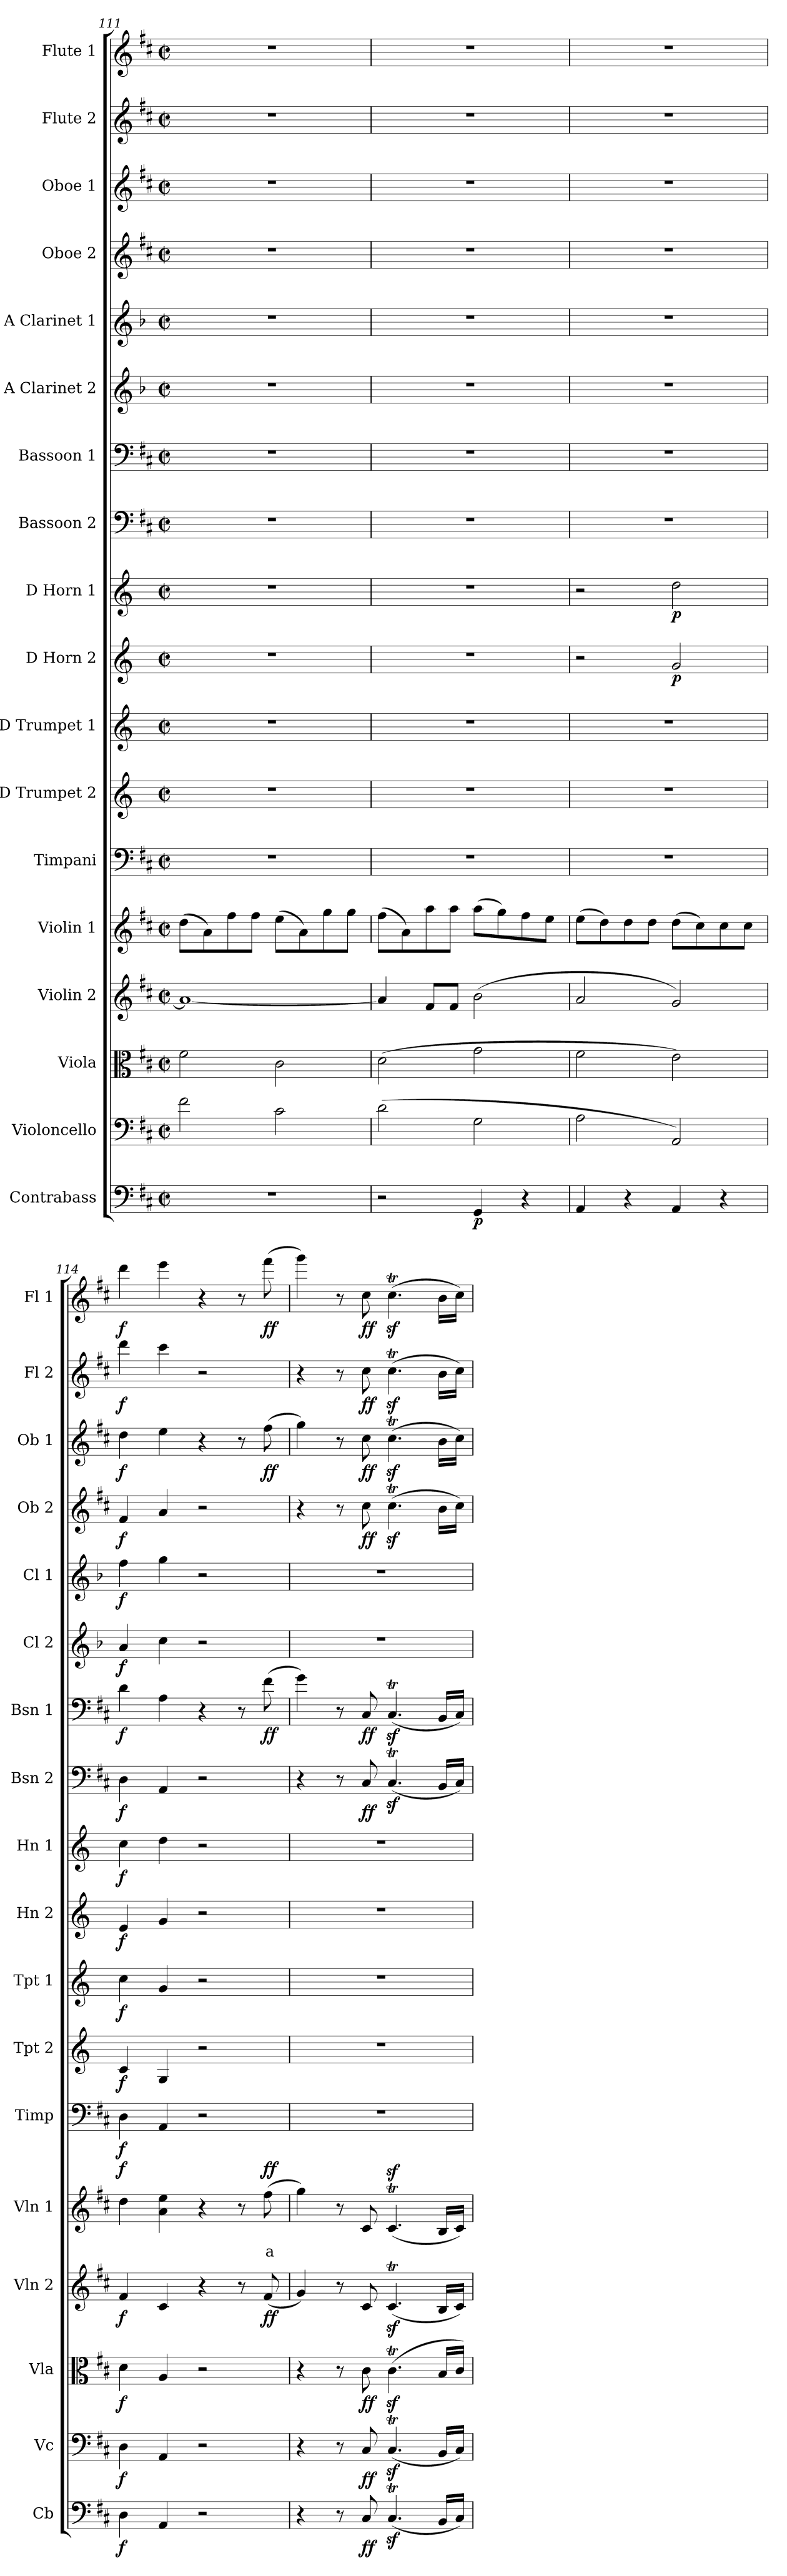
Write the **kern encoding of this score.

**kern	**dynam	**kern	**dynam	**kern	**dynam	**kern	**dynam	**kern	**text	**dynam	**kern	**dynam	**kern	**dynam	**kern	**dynam	**kern	**dynam	**kern	**dynam	**kern	**dynam	**kern	**dynam	**kern	**dynam	**kern	**dynam	**kern	**dynam	**kern	**dynam	**kern	**dynam	**kern	**dynam
*part18	*part18	*part17	*part17	*part16	*part16	*part15	*part15	*part14	*part14	*part14	*part13	*part13	*part12	*part12	*part11	*part11	*part10	*part10	*part9	*part9	*part8	*part8	*part7	*part7	*part6	*part6	*part5	*part5	*part4	*part4	*part3	*part3	*part2	*part2	*part1	*part1
*staff18	*staff18	*staff17	*staff17	*staff16	*staff16	*staff15	*staff15	*staff14	*staff14	*staff14	*staff13	*staff13	*staff12	*staff12	*staff11	*staff11	*staff10	*staff10	*staff9	*staff9	*staff8	*staff8	*staff7	*staff7	*staff6	*staff6	*staff5	*staff5	*staff4	*staff4	*staff3	*staff3	*staff2	*staff2	*staff1	*staff1
*I"Contrabass	*	*I"Violoncello	*	*I"Viola	*	*I"Violin 2	*	*I"Violin 1	*	*	*I"Timpani	*	*I"D Trumpet 2	*	*I"D Trumpet 1	*	*I"D Horn 2	*	*I"D Horn 1	*	*I"Bassoon 2	*	*I"Bassoon 1	*	*I"A Clarinet 2	*	*I"A Clarinet 1	*	*I"Oboe 2	*	*I"Oboe 1	*	*I"Flute 2	*	*I"Flute 1	*
*I'Cb	*	*I'Vc	*	*I'Vla	*	*I'Vln 2	*	*I'Vln 1	*	*	*I'Timp	*	*I'Tpt 2	*	*I'Tpt 1	*	*I'Hn 2	*	*I'Hn 1	*	*I'Bsn 2	*	*I'Bsn 1	*	*I'Cl 2	*	*I'Cl 1	*	*I'Ob 2	*	*I'Ob 1	*	*I'Fl 2	*	*I'Fl 1	*
*clefF4	*	*clefF4	*	*clefC3	*	*clefG2	*	*clefG2	*	*	*clefF4	*	*clefG2	*	*clefG2	*	*clefG2	*	*clefG2	*	*clefF4	*	*clefF4	*	*clefG2	*	*clefG2	*	*clefG2	*	*clefG2	*	*clefG2	*	*clefG2	*
*ITrd7c12	*	*	*	*	*	*	*	*	*	*	*	*	*ITrd-1c-2	*	*ITrd-1c-2	*	*ITrd6c10	*	*ITrd6c10	*	*	*	*	*	*ITrd2c3	*	*ITrd2c3	*	*	*	*	*	*	*	*	*
*k[f#c#]	*	*k[f#c#]	*	*k[f#c#]	*	*k[f#c#]	*	*k[f#c#]	*	*	*k[f#c#]	*	*k[f#c#]	*	*k[f#c#]	*	*k[f#c#]	*	*k[f#c#]	*	*k[f#c#]	*	*k[f#c#]	*	*k[f#c#]	*	*k[f#c#]	*	*k[f#c#]	*	*k[f#c#]	*	*k[f#c#]	*	*k[f#c#]	*
*M2/2	*	*M2/2	*	*M2/2	*	*M2/2	*	*M2/2	*	*	*M2/2	*	*M2/2	*	*M2/2	*	*M2/2	*	*M2/2	*	*M2/2	*	*M2/2	*	*M2/2	*	*M2/2	*	*M2/2	*	*M2/2	*	*M2/2	*	*M2/2	*
*met(c|)	*	*met(c|)	*	*met(c|)	*	*met(c|)	*	*met(c|)	*	*	*met(c|)	*	*met(c|)	*	*met(c|)	*	*met(c|)	*	*met(c|)	*	*met(c|)	*	*met(c|)	*	*met(c|)	*	*met(c|)	*	*met(c|)	*	*met(c|)	*	*met(c|)	*	*met(c|)	*
=111	=111	=111	=111	=111	=111	=111	=111	=111	=111	=111	=111	=111	=111	=111	=111	=111	=111	=111	=111	=111	=111	=111	=111	=111	=111	=111	=111	=111	=111	=111	=111	=111	=111	=111	=111	=111
1r	.	2f#\	.	2f#\	.	1a_	.	(8dd\L	.	.	1r	.	1r	.	1r	.	1r	.	1r	.	1r	.	1r	.	1r	.	1r	.	1r	.	1r	.	1r	.	1r	.
.	.	.	.	.	.	.	.	8a\)	.	.	.	.	.	.	.	.	.	.	.	.	.	.	.	.	.	.	.	.	.	.	.	.	.	.	.	.
.	.	.	.	.	.	.	.	8ff#\	.	.	.	.	.	.	.	.	.	.	.	.	.	.	.	.	.	.	.	.	.	.	.	.	.	.	.	.
.	.	.	.	.	.	.	.	8ff#\J	.	.	.	.	.	.	.	.	.	.	.	.	.	.	.	.	.	.	.	.	.	.	.	.	.	.	.	.
.	.	2c#\	.	2c#\	.	.	.	(8ee\L	.	.	.	.	.	.	.	.	.	.	.	.	.	.	.	.	.	.	.	.	.	.	.	.	.	.	.	.
.	.	.	.	.	.	.	.	8a\)	.	.	.	.	.	.	.	.	.	.	.	.	.	.	.	.	.	.	.	.	.	.	.	.	.	.	.	.
.	.	.	.	.	.	.	.	8gg\	.	.	.	.	.	.	.	.	.	.	.	.	.	.	.	.	.	.	.	.	.	.	.	.	.	.	.	.
.	.	.	.	.	.	.	.	8gg\J	.	.	.	.	.	.	.	.	.	.	.	.	.	.	.	.	.	.	.	.	.	.	.	.	.	.	.	.
=112	=112	=112	=112	=112	=112	=112	=112	=112	=112	=112	=112	=112	=112	=112	=112	=112	=112	=112	=112	=112	=112	=112	=112	=112	=112	=112	=112	=112	=112	=112	=112	=112	=112	=112	=112	=112
2r	.	(2d\	.	(2d\	.	4a/]	.	(8ff#\L	.	.	1r	.	1r	.	1r	.	1r	.	1r	.	1r	.	1r	.	1r	.	1r	.	1r	.	1r	.	1r	.	1r	.
.	.	.	.	.	.	.	.	8a\)	.	.	.	.	.	.	.	.	.	.	.	.	.	.	.	.	.	.	.	.	.	.	.	.	.	.	.	.
.	.	.	.	.	.	8f#/L	.	8aa\	.	.	.	.	.	.	.	.	.	.	.	.	.	.	.	.	.	.	.	.	.	.	.	.	.	.	.	.
.	.	.	.	.	.	8f#/J	.	8aa\J	.	.	.	.	.	.	.	.	.	.	.	.	.	.	.	.	.	.	.	.	.	.	.	.	.	.	.	.
!	!LO:DY:b	!	!	!	!	!	!	!	!	!	!	!	!	!	!	!	!	!	!	!	!	!	!	!	!	!	!	!	!	!	!	!	!	!	!	!
4GGG/	p	2G\	.	2g\	.	(2b\	.	(8aa\L	.	.	.	.	.	.	.	.	.	.	.	.	.	.	.	.	.	.	.	.	.	.	.	.	.	.	.	.
.	.	.	.	.	.	.	.	8gg\)	.	.	.	.	.	.	.	.	.	.	.	.	.	.	.	.	.	.	.	.	.	.	.	.	.	.	.	.
4r	.	.	.	.	.	.	.	8ff#\	.	.	.	.	.	.	.	.	.	.	.	.	.	.	.	.	.	.	.	.	.	.	.	.	.	.	.	.
.	.	.	.	.	.	.	.	8ee\J	.	.	.	.	.	.	.	.	.	.	.	.	.	.	.	.	.	.	.	.	.	.	.	.	.	.	.	.
=113	=113	=113	=113	=113	=113	=113	=113	=113	=113	=113	=113	=113	=113	=113	=113	=113	=113	=113	=113	=113	=113	=113	=113	=113	=113	=113	=113	=113	=113	=113	=113	=113	=113	=113	=113	=113
4AAA/	.	2A\	.	2f#\	.	2a/	.	(8ee\L	.	.	1r	.	1r	.	1r	.	2r	.	2r	.	1r	.	1r	.	1r	.	1r	.	1r	.	1r	.	1r	.	1r	.
.	.	.	.	.	.	.	.	8dd\)	.	.	.	.	.	.	.	.	.	.	.	.	.	.	.	.	.	.	.	.	.	.	.	.	.	.	.	.
4r	.	.	.	.	.	.	.	8dd\	.	.	.	.	.	.	.	.	.	.	.	.	.	.	.	.	.	.	.	.	.	.	.	.	.	.	.	.
.	.	.	.	.	.	.	.	8dd\J	.	.	.	.	.	.	.	.	.	.	.	.	.	.	.	.	.	.	.	.	.	.	.	.	.	.	.	.
!	!	!	!	!	!	!	!	!	!	!	!	!	!	!	!	!	!	!LO:DY:b	!	!LO:DY:b	!	!	!	!	!	!	!	!	!	!	!	!	!	!	!	!
4AAA/	.	2AA/)	.	2e\)	.	2g/)	.	(8dd\L	.	.	.	.	.	.	.	.	2A/	p	2e\	p	.	.	.	.	.	.	.	.	.	.	.	.	.	.	.	.
.	.	.	.	.	.	.	.	8cc#\)	.	.	.	.	.	.	.	.	.	.	.	.	.	.	.	.	.	.	.	.	.	.	.	.	.	.	.	.
4r	.	.	.	.	.	.	.	8cc#\	.	.	.	.	.	.	.	.	.	.	.	.	.	.	.	.	.	.	.	.	.	.	.	.	.	.	.	.
.	.	.	.	.	.	.	.	8cc#\J	.	.	.	.	.	.	.	.	.	.	.	.	.	.	.	.	.	.	.	.	.	.	.	.	.	.	.	.
=114	=114	=114	=114	=114	=114	=114	=114	=114	=114	=114	=114	=114	=114	=114	=114	=114	=114	=114	=114	=114	=114	=114	=114	=114	=114	=114	=114	=114	=114	=114	=114	=114	=114	=114	=114	=114
!	!LO:DY:b	!	!LO:DY:b	!	!LO:DY:b	!	!LO:DY:b	!	!	!LO:DY:b	!	!LO:DY:b	!	!LO:DY:b	!	!LO:DY:b	!	!LO:DY:b	!	!LO:DY:b	!	!LO:DY:b	!	!LO:DY:b	!	!LO:DY:b	!	!LO:DY:b	!	!LO:DY:b	!	!LO:DY:b	!	!LO:DY:b	!	!LO:DY:b
4DD\	f	4D\	f	4d\	f	4f#/	f	4dd\	.	f	4D\	f	4d/	f	4dd\	f	4F#/	f	4d\	f	4D\	f	4d\	f	4f#/	f	4dd\	f	4f#/	f	4dd\	f	4ddd\	f	4ddd\	f
4AAA/	.	4AA/	.	4A/	.	4c#/	.	4a\ 4ee\	.	.	4AA/	.	4A/	.	4a/	.	4A/	.	4e\	.	4AA/	.	4A\	.	4a\	.	4ee\	.	4a/	.	4ee\	.	4ccc#\	.	4eee\	.
2r	.	2r	.	2r	.	4r	.	4r	.	.	2r	.	2r	.	2r	.	2r	.	2r	.	2r	.	4r	.	2r	.	2r	.	2r	.	4r	.	2r	.	4r	.
.	.	.	.	.	.	8r	.	8r	.	.	.	.	.	.	.	.	.	.	.	.	.	.	8r	.	.	.	.	.	.	.	8r	.	.	.	8r	.
!	!	!	!	!	!	!	!LO:DY:b	!	!LO:LY:b:color=#FF0000	!LO:DY:b	!	!	!	!	!	!	!	!	!	!	!	!	!	!LO:DY:b	!	!	!	!	!	!	!	!LO:DY:b	!	!	!	!LO:DY:b
.	.	.	.	.	.	(8f#/	ff	(8ff#\	a	ff	.	.	.	.	.	.	.	.	.	.	.	.	(8f#\	ff	.	.	.	.	.	.	(8ff#\	ff	.	.	(8fff#\	ff
=115	=115	=115	=115	=115	=115	=115	=115	=115	=115	=115	=115	=115	=115	=115	=115	=115	=115	=115	=115	=115	=115	=115	=115	=115	=115	=115	=115	=115	=115	=115	=115	=115	=115	=115	=115	=115
4r	.	4r	.	4r	.	4g/)	.	4gg\)	.	.	1r	.	1r	.	1r	.	1r	.	1r	.	4r	.	4g\)	.	1r	.	1r	.	4r	.	4gg\)	.	4r	.	4ggg\)	.
8r	.	8r	.	8r	.	8r	.	8r	.	.	.	.	.	.	.	.	.	.	.	.	8r	.	8r	.	.	.	.	.	8r	.	8r	.	8r	.	8r	.
!	!LO:DY:b	!	!LO:DY:b	!	!LO:DY:b	!	!	!	!	!	!	!	!	!	!	!	!	!	!	!	!	!LO:DY:b	!	!LO:DY:b	!	!	!	!	!	!LO:DY:b	!	!LO:DY:b	!	!LO:DY:b	!	!LO:DY:b
8CC#/	ff	8C#/	ff	8c#\	ff	8c#/	.	8c#/	.	.	.	.	.	.	.	.	.	.	.	.	8C#/	ff	8C#/	ff	.	.	.	.	8cc#\	ff	8cc#\	ff	8cc#\	ff	8cc#\	ff
(4.CC#z<t/	.	(4.C#z<t/	.	(4.c#z<t\	.	(4.c#z<t/	.	(4.c#z<t/	.	.	.	.	.	.	.	.	.	.	.	.	(4.C#z<t/	.	(4.C#z<t/	.	.	.	.	.	(4.cc#z<t\	.	(4.cc#z<t\	.	(4.cc#z<t\	.	(4.cc#z<t\	.
16BBB/LL	.	16BB/LL	.	16B/LL	.	16B/LL	.	16B/LL	.	.	.	.	.	.	.	.	.	.	.	.	16BB/LL	.	16BB/LL	.	.	.	.	.	16b\LL	.	16b\LL	.	16b\LL	.	16b\LL	.
16CC#/JJ)	.	16C#/JJ)	.	16c#/JJ)	.	16c#/JJ)	.	16c#/JJ)	.	.	.	.	.	.	.	.	.	.	.	.	16C#/JJ)	.	16C#/JJ)	.	.	.	.	.	16cc#\JJ)	.	16cc#\JJ)	.	16cc#\JJ)	.	16cc#\JJ)	.
=	=	=	=	=	=	=	=	=	=	=	=	=	=	=	=	=	=	=	=	=	=	=	=	=	=	=	=	=	=	=	=	=	=	=	=	=
*-	*-	*-	*-	*-	*-	*-	*-	*-	*-	*-	*-	*-	*-	*-	*-	*-	*-	*-	*-	*-	*-	*-	*-	*-	*-	*-	*-	*-	*-	*-	*-	*-	*-	*-	*-	*-
